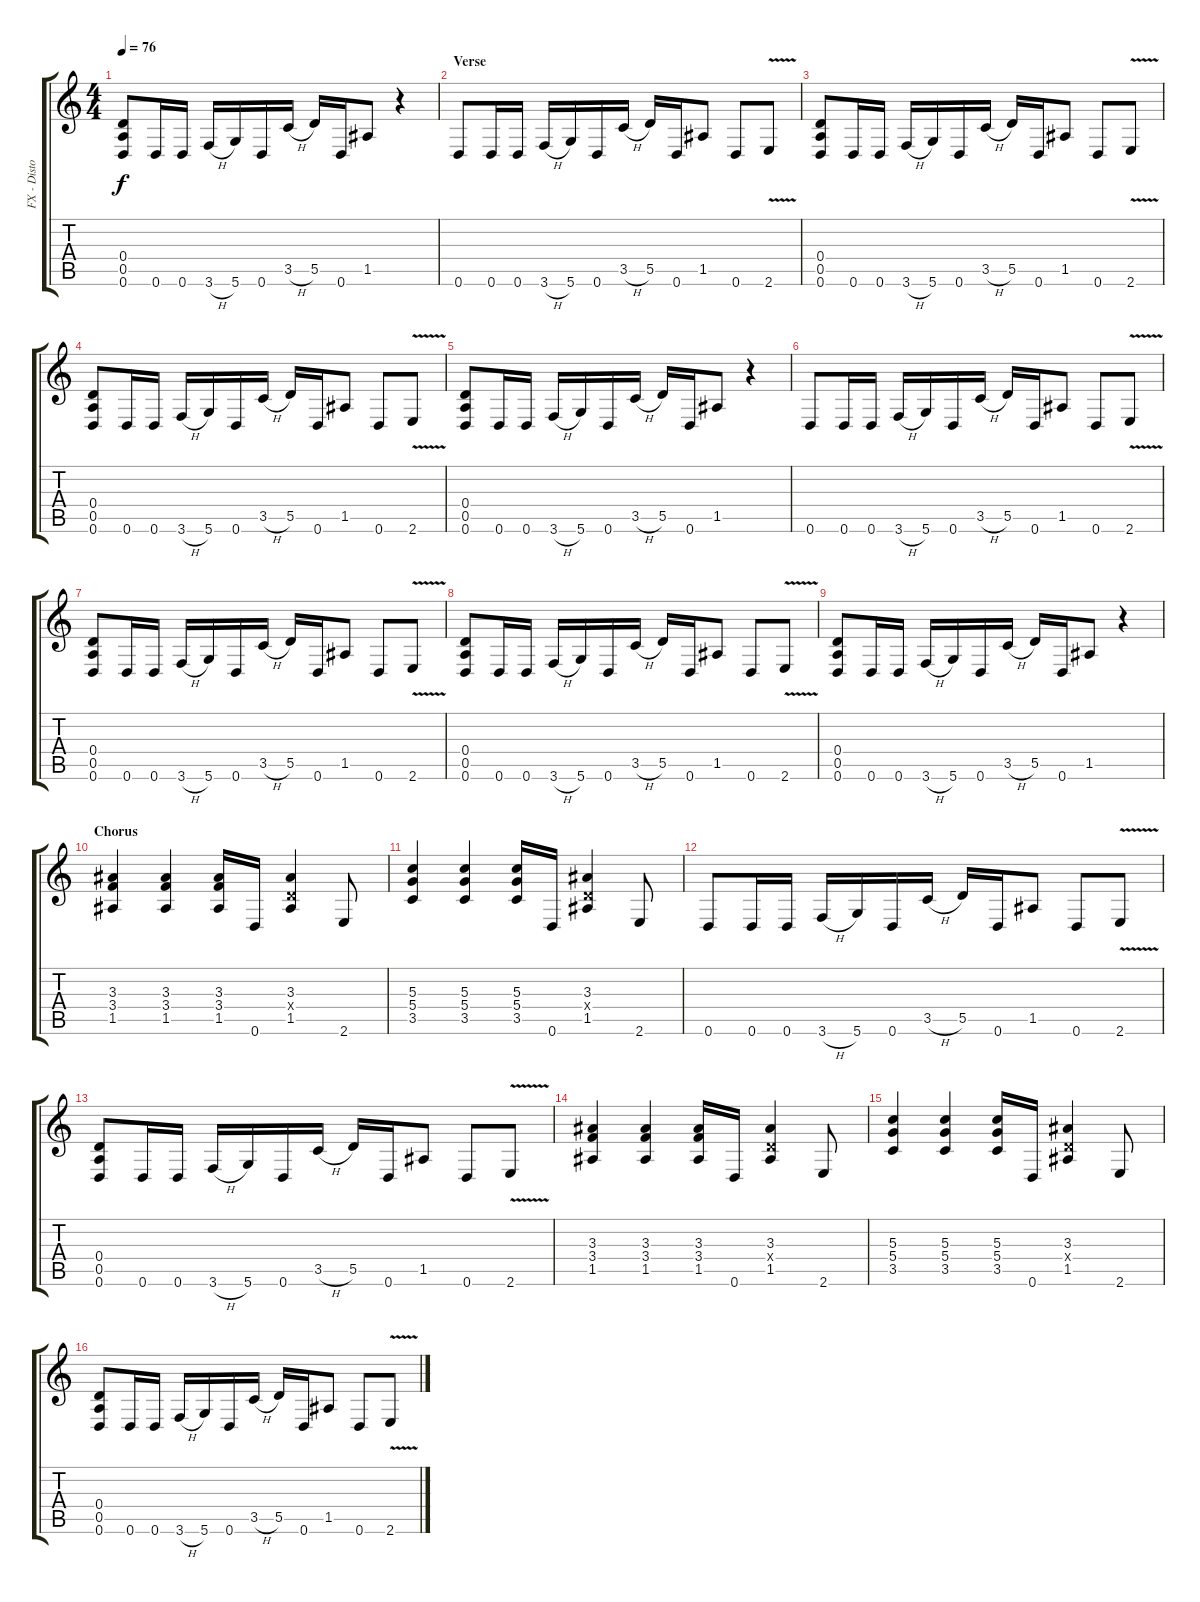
\track ("FX - Disto Guitar" "FX - Disto") {instrument distortionguitar}
\staff {score tabs}
\tuning (E4 B3 G3 D3 A2 D2) {hide}
\ts (4 4)
\tempo 76
\clef g2
\ks c
(0.4 0.5 0.6).8{dy f} 0.6.16 0.6.16 3.6{h}.16 5.6.16 0.6.16 3.5{h}.16 5.5.16 0.6.16 1.5.8 r.4 |
\section ("" "Verse")
0.6.8 0.6.16 0.6.16 3.6{h}.16 5.6.16 0.6.16 3.5{h}.16 5.5.16 0.6.16 1.5.8 0.6.8 2.6{v}.8 |
(0.4 0.5 0.6).8 0.6.16 0.6.16 3.6{h}.16 5.6.16 0.6.16 3.5{h}.16 5.5.16 0.6.16 1.5.8 0.6.8 2.6{v}.8 |
(0.4 0.5 0.6).8 0.6.16 0.6.16 3.6{h}.16 5.6.16 0.6.16 3.5{h}.16 5.5.16 0.6.16 1.5.8 0.6.8 2.6{v}.8 |
(0.4 0.5 0.6).8 0.6.16 0.6.16 3.6{h}.16 5.6.16 0.6.16 3.5{h}.16 5.5.16 0.6.16 1.5.8 r.4 |
0.6.8 0.6.16 0.6.16 3.6{h}.16 5.6.16 0.6.16 3.5{h}.16 5.5.16 0.6.16 1.5.8 0.6.8 2.6{v}.8 |
(0.4 0.5 0.6).8 0.6.16 0.6.16 3.6{h}.16 5.6.16 0.6.16 3.5{h}.16 5.5.16 0.6.16 1.5.8 0.6.8 2.6{v}.8 |
(0.4 0.5 0.6).8 0.6.16 0.6.16 3.6{h}.16 5.6.16 0.6.16 3.5{h}.16 5.5.16 0.6.16 1.5.8 0.6.8 2.6{v}.8 |
(0.4 0.5 0.6).8 0.6.16 0.6.16 3.6{h}.16 5.6.16 0.6.16 3.5{h}.16 5.5.16 0.6.16 1.5.8 r.4 |
\section ("" "Chorus")
(3.3 3.4 1.5).4 (3.3 3.4 1.5).4 (3.3 3.4 1.5).16 0.6.16 (3.3 0.4{x} 1.5).4 2.6.8 |
(5.3 5.4 3.5).4 (5.3 5.4 3.5).4 (5.3 5.4 3.5).16 0.6.16 (3.3 0.4{x} 1.5).4 2.6.8 |
0.6.8 0.6.16 0.6.16 3.6{h}.16 5.6.16 0.6.16 3.5{h}.16 5.5.16 0.6.16 1.5.8 0.6.8 2.6{v}.8 |
(0.4 0.5 0.6).8 0.6.16 0.6.16 3.6{h}.16 5.6.16 0.6.16 3.5{h}.16 5.5.16 0.6.16 1.5.8 0.6.8 2.6{v}.8 |
(3.3 3.4 1.5).4 (3.3 3.4 1.5).4 (3.3 3.4 1.5).16 0.6.16 (3.3 0.4{x} 1.5).4 2.6.8 |
(5.3 5.4 3.5).4 (5.3 5.4 3.5).4 (5.3 5.4 3.5).16 0.6.16 (3.3 0.4{x} 1.5).4 2.6.8 |
(0.4 0.5 0.6).8 0.6.16 0.6.16 3.6{h}.16 5.6.16 0.6.16 3.5{h}.16 5.5.16 0.6.16 1.5.8 0.6.8 2.6{v}.8
